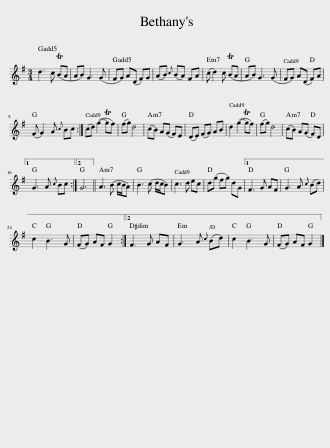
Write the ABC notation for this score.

X:1
L:1/8
M:3/4
I:linebreak $
K:G
V:1 treble
V:1
 d3 c (TBA | AB) G3 (G | FG) A(D F)G | (AB){c} (BA) FA | (c d2) c (TBA | %5
 AB) G3 (G | FG) A(D F)A |$ (F G2) A{c} Bc :| (cd) (g2- Tgf) | (fg) d4 | %10
 (cB) A(G F)E | (DE) (FG) AB | d2 (g2- Tgf) | (fg) d4 | (cB) A(G F)D |1$ %15
 G3 A{c} Bc :|2 G6 || A3 (B c/B/A) | B3 (c d/c/B) | c3 d ec | %20
 d(g fg) dG |1 F3 G AF | G3 A{c} (Bd) |$ c2 B3 G | (FG) AF G2 :|2 %25
 F3 G AF | G3 A{c} (Bd) | c2 B3 G | (FG) AF G2 |] %29
